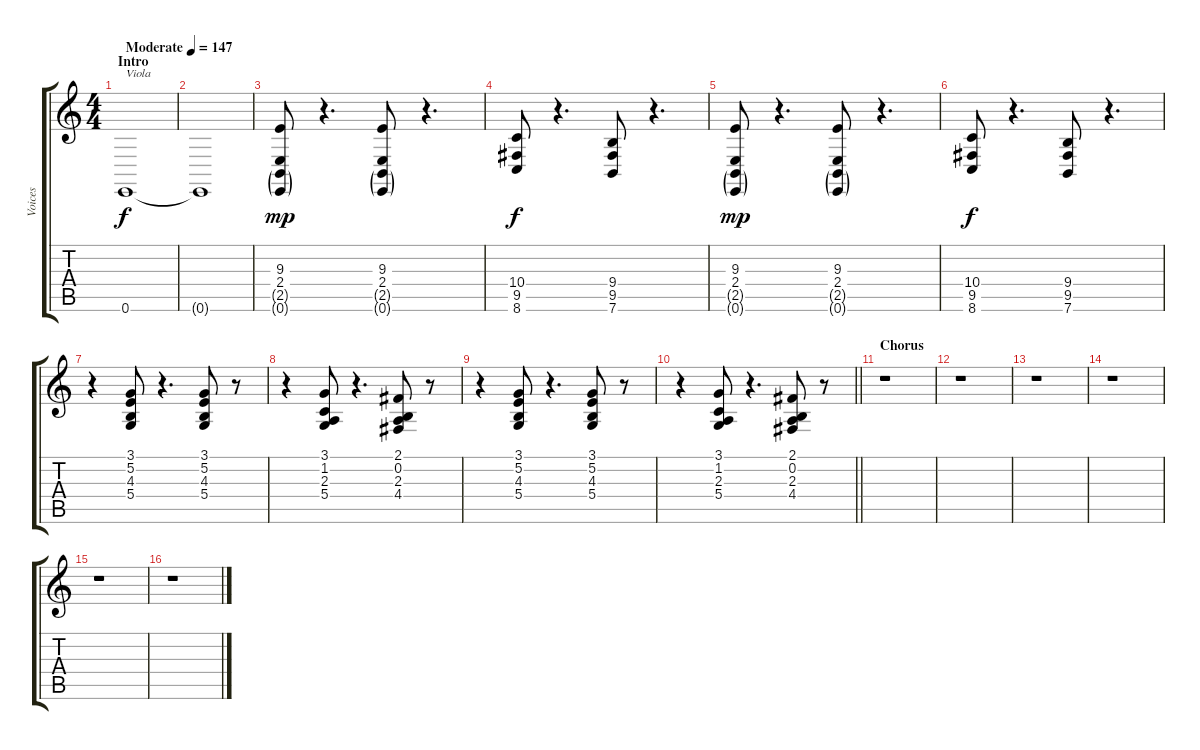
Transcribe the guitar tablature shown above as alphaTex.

\track ("Voices" "Voices") {instrument choiraahs}
\staff {score tabs}
\tuning (E4 B3 G3 D3 A2 E2) {hide}
\ts (4 4)
\section ("" "Intro")
\tempo (147 "Moderate")
\clef g2
\ks c
0.6.1{txt "Viola" dy f instrument viola} |
0.6{t}.1 |
(9.3 2.4 2.5{g} 0.6{g}).8{dy mp} r.4{d} (9.3 2.4 2.5{g} 0.6{g}).8 r.4{d} |
(10.4 9.5 8.6).8{dy f} r.4{d} (9.4 9.5 7.6).8 r.4{d} |
(9.3 2.4 2.5{g} 0.6{g}).8{dy mp} r.4{d} (9.3 2.4 2.5{g} 0.6{g}).8 r.4{d} |
(10.4 9.5 8.6).8{dy f} r.4{d} (9.4 9.5 7.6).8 r.4{d} |
r.4 (3.1 5.2 4.3 5.4).8{instrument choiraahs} r.4{d} (3.1 5.2 4.3 5.4).8 r.8 |
r.4 (3.1 1.2 2.3 5.4).8 r.4{d} (2.1 0.2 2.3 4.4).8 r.8 |
r.4 (3.1 5.2 4.3 5.4).8 r.4{d} (3.1 5.2 4.3 5.4).8 r.8 |
\barLineRight lightlight
r.4 (3.1 1.2 2.3 5.4).8 r.4{d} (2.1 0.2 2.3 4.4).8 r.8 |
\section ("" "Chorus")
r.1 |
r.1 |
r.1 |
r.1 |
r.1 |
r.1
